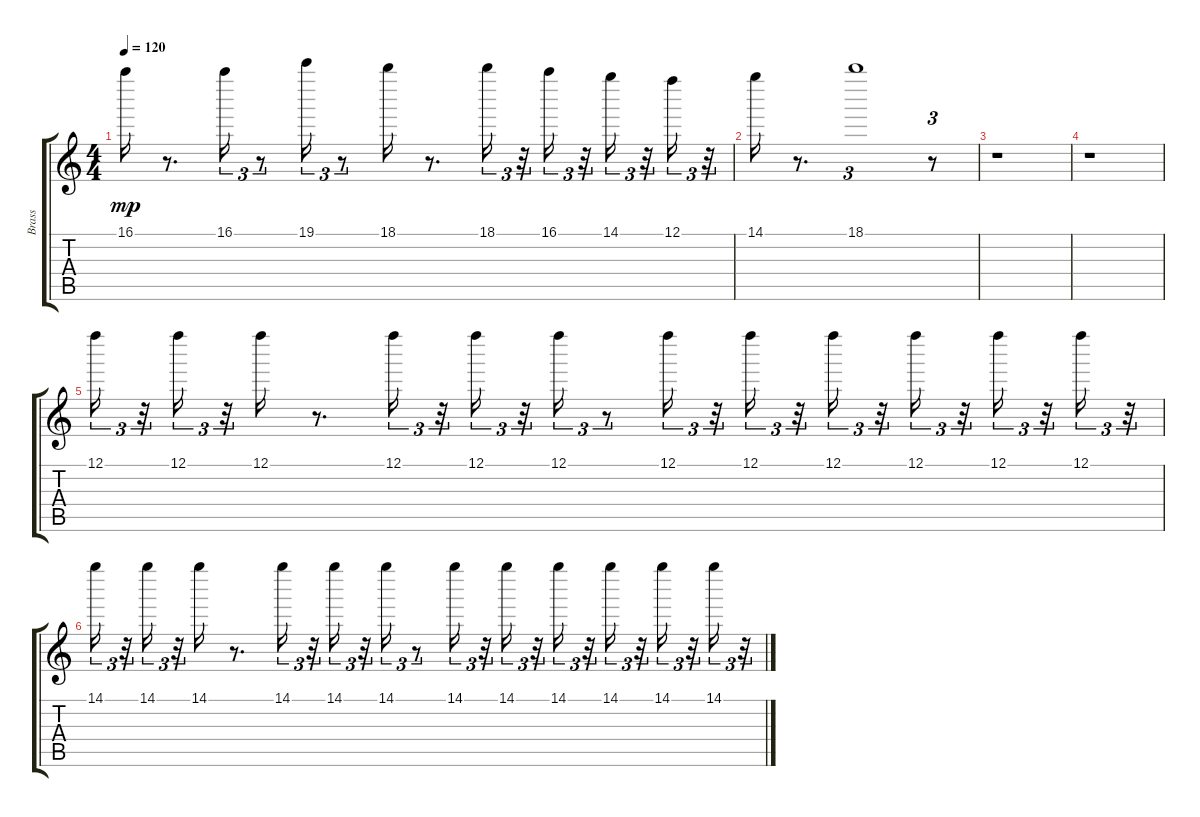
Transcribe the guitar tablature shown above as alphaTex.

\track ("Brass" "Brass") {instrument lead8bassandlead}
\staff {score tabs}
\tuning (F6 D6 B5 Ab5 F5 D5) {hide}
\ts (4 4)
\tempo 120
\clef g2
\ks c
16.1.16{dy mp} r.8{d} 16.1.16{tu (3 2)} r.8{tu (3 2)} 19.1.16{tu (3 2)} r.8{tu (3 2)} 18.1.16 r.8{d} 18.1.16{tu (3 2)} r.32{tu (3 2)} 16.1.16{tu (3 2)} r.32{tu (3 2)} 14.1.16{tu (3 2)} r.32{tu (3 2)} 12.1.16{tu (3 2)} r.32{tu (3 2)} |
14.1.16 r.8{d} 18.1.1{tu (3 2)} r.8{tu (3 2)} |
r.1 |
r.1 |
12.1.16{tu (3 2)} r.32{tu (3 2)} 12.1.16{tu (3 2)} r.32{tu (3 2)} 12.1.16 r.8{d} 12.1.16{tu (3 2)} r.32{tu (3 2)} 12.1.16{tu (3 2)} r.32{tu (3 2)} 12.1.16{tu (3 2)} r.8{tu (3 2)} 12.1.16{tu (3 2)} r.32{tu (3 2)} 12.1.16{tu (3 2)} r.32{tu (3 2)} 12.1.16{tu (3 2)} r.32{tu (3 2)} 12.1.16{tu (3 2)} r.32{tu (3 2)} 12.1.16{tu (3 2)} r.32{tu (3 2)} 12.1.16{tu (3 2)} r.32{tu (3 2)} |
14.1.16{tu (3 2)} r.32{tu (3 2)} 14.1.16{tu (3 2)} r.32{tu (3 2)} 14.1.16 r.8{d} 14.1.16{tu (3 2)} r.32{tu (3 2)} 14.1.16{tu (3 2)} r.32{tu (3 2)} 14.1.16{tu (3 2)} r.8{tu (3 2)} 14.1.16{tu (3 2)} r.32{tu (3 2)} 14.1.16{tu (3 2)} r.32{tu (3 2)} 14.1.16{tu (3 2)} r.32{tu (3 2)} 14.1.16{tu (3 2)} r.32{tu (3 2)} 14.1.16{tu (3 2)} r.32{tu (3 2)} 14.1.16{tu (3 2)} r.32{tu (3 2)}
